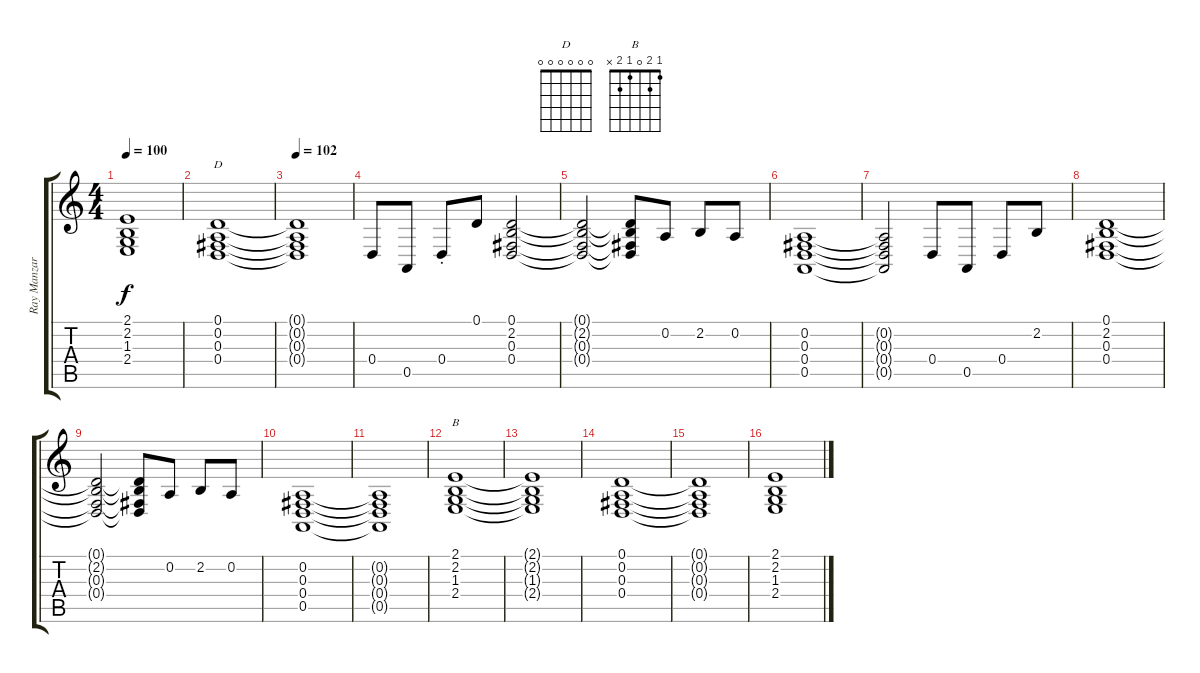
\track ("Ray Manzarek - Organ" "Ray Manzar") {instrument drawbarorgan}
\staff {score tabs}
\tuning (D4 A3 Gb3 D3 A2 D2) {hide}
\chord ("D" 0 0 0 0 0 0)
\chord ("B" 1 2 0 1 2 x)
\ts (4 4)
\tempo 100
\clef g2
\ks c
(2.1{t} 2.2{t} 1.3{t} 2.4{t}).1{dy f} |
(0.1 0.2 0.3 0.4).1{ch "D"} |
\tempo 102
(0.1{t} 0.2{t} 0.3{t} 0.4{t}).1 |
0.4.8 0.5.8 0.4{st}.8 0.1.8 (0.1 2.2 0.3 0.4).2 |
(0.1{t} 2.2{t} 0.3{t} 0.4{t}).2 (0.1{t} 2.2{t} 0.3{t} 0.4{t}).8 0.2.8 2.2.8 0.2.8 |
(0.2 0.3 0.4 0.5).1 |
(0.2{t} 0.3{t} 0.4{t} 0.5{t}).2 0.4.8 0.5.8 0.4.8 2.2.8 |
(0.1 2.2 0.3 0.4).1 |
(0.1{t} 2.2{t} 0.3{t} 0.4{t}).2 (0.1{t} 2.2{t} 0.3{t} 0.4{t}).8 0.2.8 2.2.8 0.2.8 |
(0.2 0.3 0.4 0.5).1 |
(0.2{t} 0.3{t} 0.4{t} 0.5{t}).1 |
(2.1 2.2 1.3 2.4).1{ch "B"} |
(2.1{t} 2.2{t} 1.3{t} 2.4{t}).1 |
(0.1 0.2 0.3 0.4).1 |
(0.1{t} 0.2{t} 0.3{t} 0.4{t}).1 |
(2.1 2.2 1.3 2.4).1
